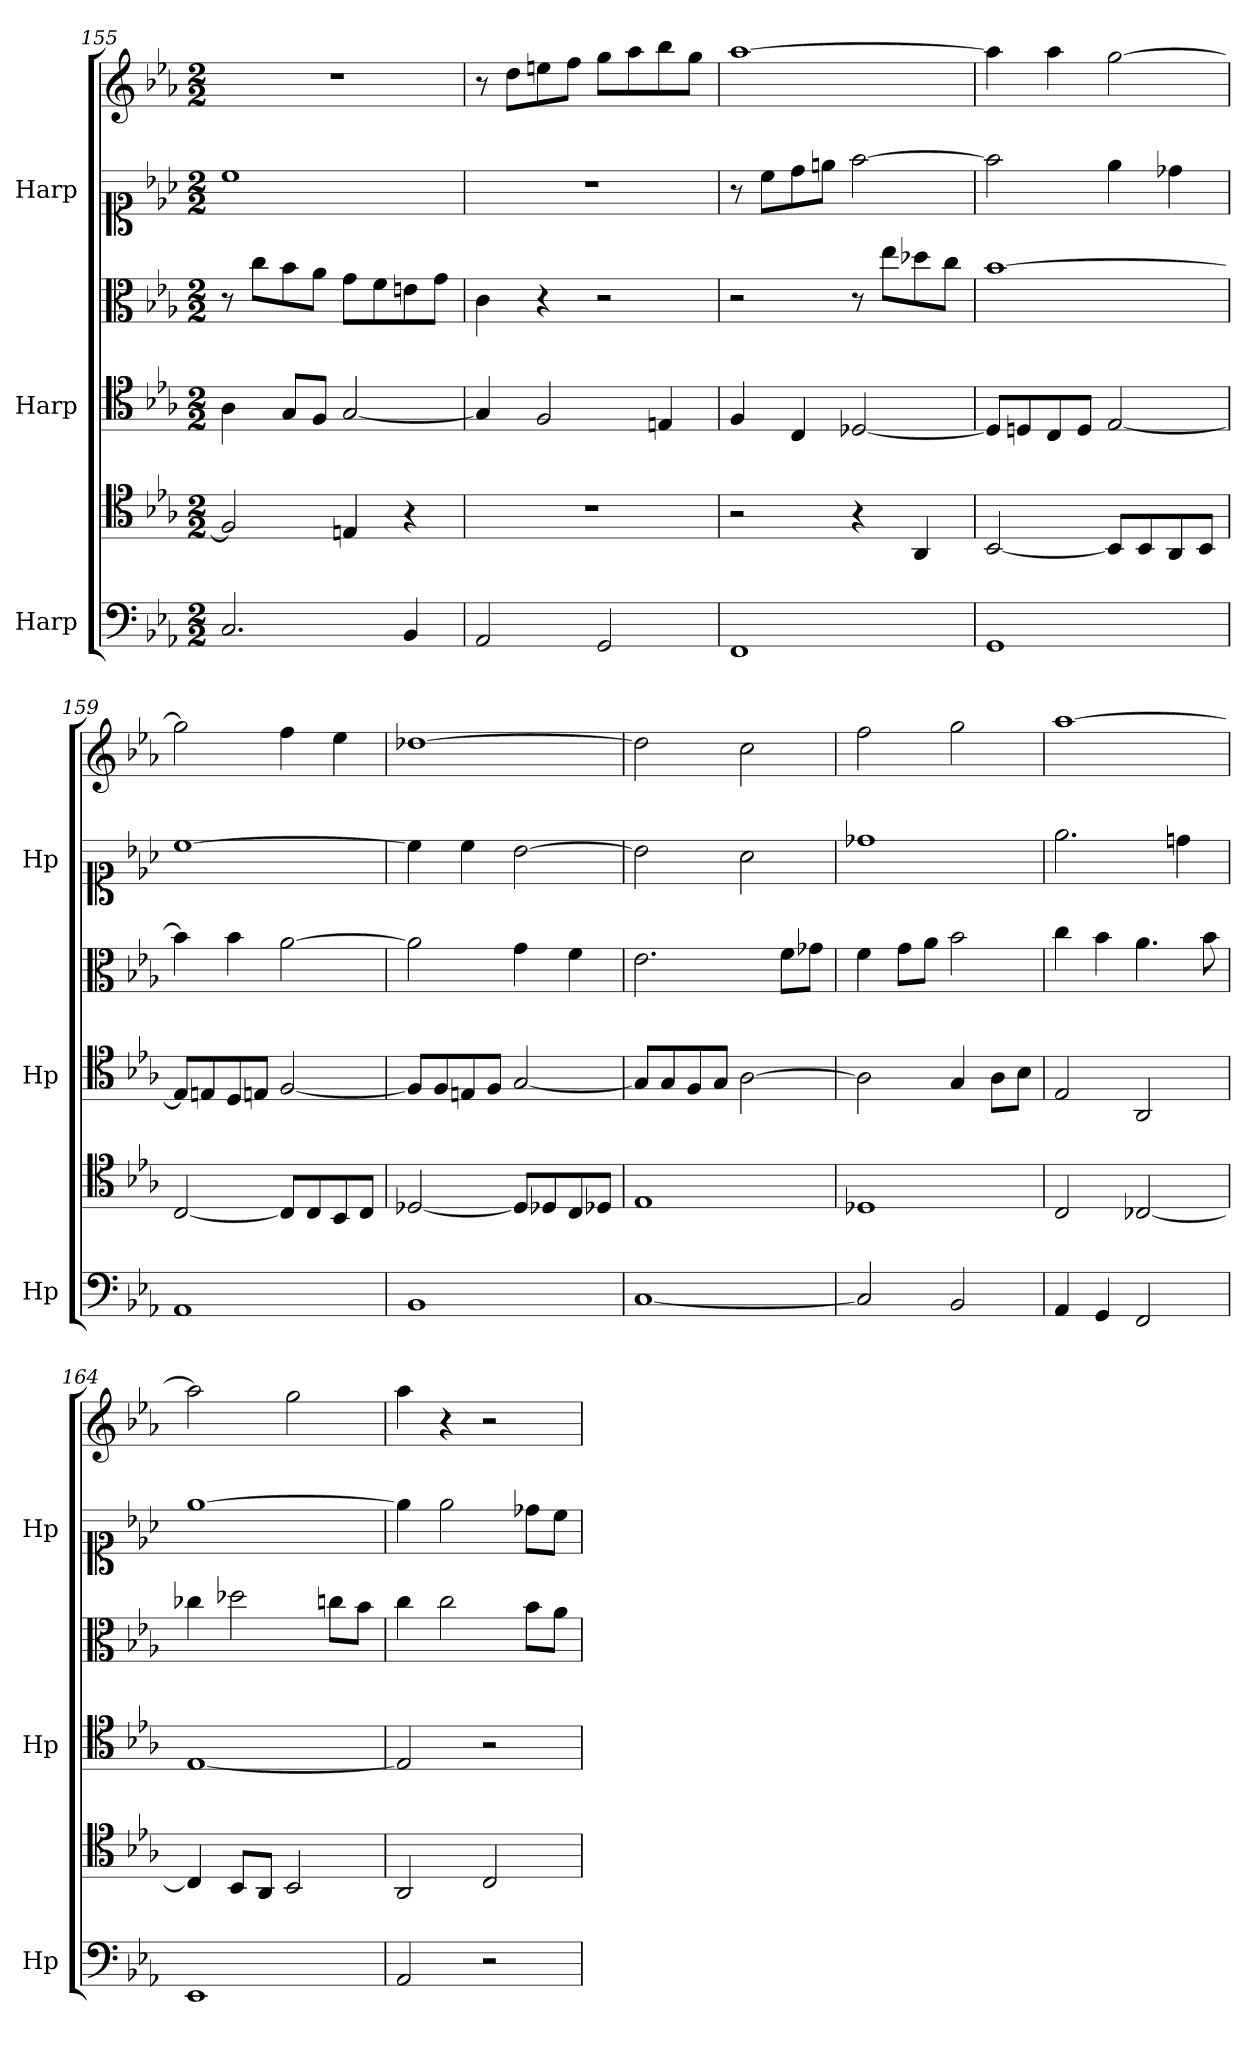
**kern	**kern	**kern	**kern	**kern	**kern
*part3	*part3	*part2	*part2	*part1	*part1
*staff6	*staff5	*staff4	*staff3	*staff2	*staff1
*I"Harp	*	*I"Harp	*	*I"Harp	*
*I'Hp	*	*I'Hp	*	*I'Hp	*
!!LO:LB:g=z
*clefF4	*clefC4	*clefC4	*clefC3	*clefC1	*clefG2
*k[b-e-a-]	*k[b-e-a-]	*k[b-e-a-]	*k[b-e-a-]	*k[b-e-a-]	*k[b-e-a-]
*M2/2	*M2/2	*M2/2	*M2/2	*M2/2	*M2/2
=155	=155	=155	=155	=155	=155
2.C/	2F/]	4A-\	8r	1cc	1r
.	.	.	8cc\L	.	.
.	.	8G/L	8b-\	.	.
.	.	8F/J	8a-\J	.	.
.	4En/	[2G/	8g\L	.	.
.	.	.	8f\	.	.
4BB-/	4r	.	8en\	.	.
.	.	.	8g\J	.	.
=156	=156	=156	=156	=156	=156
2AA-/	1r	4G/]	4c\	1r	8r
.	.	.	.	.	8dd\L
.	.	2F/	4r	.	8een\
.	.	.	.	.	8ff\J
2GG/	.	.	2r	.	8gg\L
.	.	.	.	.	8aa-\
.	.	4En/	.	.	8bb-\
.	.	.	.	.	8gg\J
=157	=157	=157	=157	=157	=157
1FF	2r	4F/	2r	8r	[1aa-
.	.	.	.	8cc\L	.
.	.	4C/	.	8dd\	.
.	.	.	.	8een\J	.
.	4r	[2D-X/	8r	[2ff\	.
.	.	.	8ee-\L	.	.
.	4AA-/	.	8dd-X\	.	.
.	.	.	8cc\J	.	.
=158	=158	=158	=158	=158	=158
1GG	[2BB-/	8D-/L]	[1b-	2ff\]	4aa-\]
.	.	8Dn/	.	.	.
.	.	8C/	.	.	4aa-\
.	.	8D/J	.	.	.
.	8BB-/L]	[2E-/	.	4ee-\	[2gg\
.	8BB-/	.	.	.	.
.	8AA-/	.	.	4dd-X\	.
.	8BB-/J	.	.	.	.
!!LO:PB:g=z
=159	=159	=159	=159	=159	=159
1AA-	[2C/	8E-/L]	4b-\]	[1cc	2gg\]
.	.	8En/	.	.	.
.	.	8D/	4b-\	.	.
.	.	8En/J	.	.	.
.	8C/L]	[2F/	[2a-\	.	4ff\
.	8C/	.	.	.	.
.	8BB-/	.	.	.	4ee-\
.	8C/J	.	.	.	.
=160	=160	=160	=160	=160	=160
1BB-	[2D-X/	8F/L]	2a-\]	4cc\]	[1dd-X
.	.	8F/	.	.	.
.	.	8En/	.	4cc\	.
.	.	8F/J	.	.	.
.	8D-/L]	[2G/	4g\	[2b-\	.
.	8D-X/	.	.	.	.
.	8C/	.	4f\	.	.
.	8D-X/J	.	.	.	.
=161	=161	=161	=161	=161	=161
[1C	1E-	8G/L]	2.e-\	2b-\]	2dd-\]
.	.	8G/	.	.	.
.	.	8F/	.	.	.
.	.	8G/J	.	.	.
.	.	[2A-\	.	2a-\	2cc\
.	.	.	8f\L	.	.
.	.	.	8g-X\J	.	.
=162	=162	=162	=162	=162	=162
2C/]	1D-X	2A-\]	4f\	1dd-X	2ff\
.	.	.	8g\L	.	.
.	.	.	8a-\J	.	.
2BB-/	.	4G/	2b-\	.	2gg\
.	.	8A-\L	.	.	.
.	.	8B-\J	.	.	.
=163	=163	=163	=163	=163	=163
4AA-/	2C/	2E-/	4cc\	2.ee-\	[1aa-
4GG/	.	.	4b-\	.	.
2FF/	[2C-X/	2AA-/	4.a-\	.	.
.	.	.	.	4ddn\	.
.	.	.	8b-\	.	.
!!LO:LB:g=z
=164	=164	=164	=164	=164	=164
1EE-	4C-/]	[1E-	4cc-X\	[1ee-	2aa-\]
.	8BB-/L	.	2dd-X\	.	.
.	8AA-/J	.	.	.	.
.	2BB-/	.	.	.	2gg\
.	.	.	8ccn\L	.	.
.	.	.	8b-\J	.	.
=165	=165	=165	=165	=165	=165
2AA-/	2AA-/	2E-/]	4cc\	4ee-\]	4aa-\
.	.	.	2cc\	2ee-\	4r
2r	2C/	2r	.	.	2r
.	.	.	8b-\L	8dd-X\L	.
.	.	.	8a-\J	8cc\J	.
=	=	=	=	=	=
*-	*-	*-	*-	*-	*-
